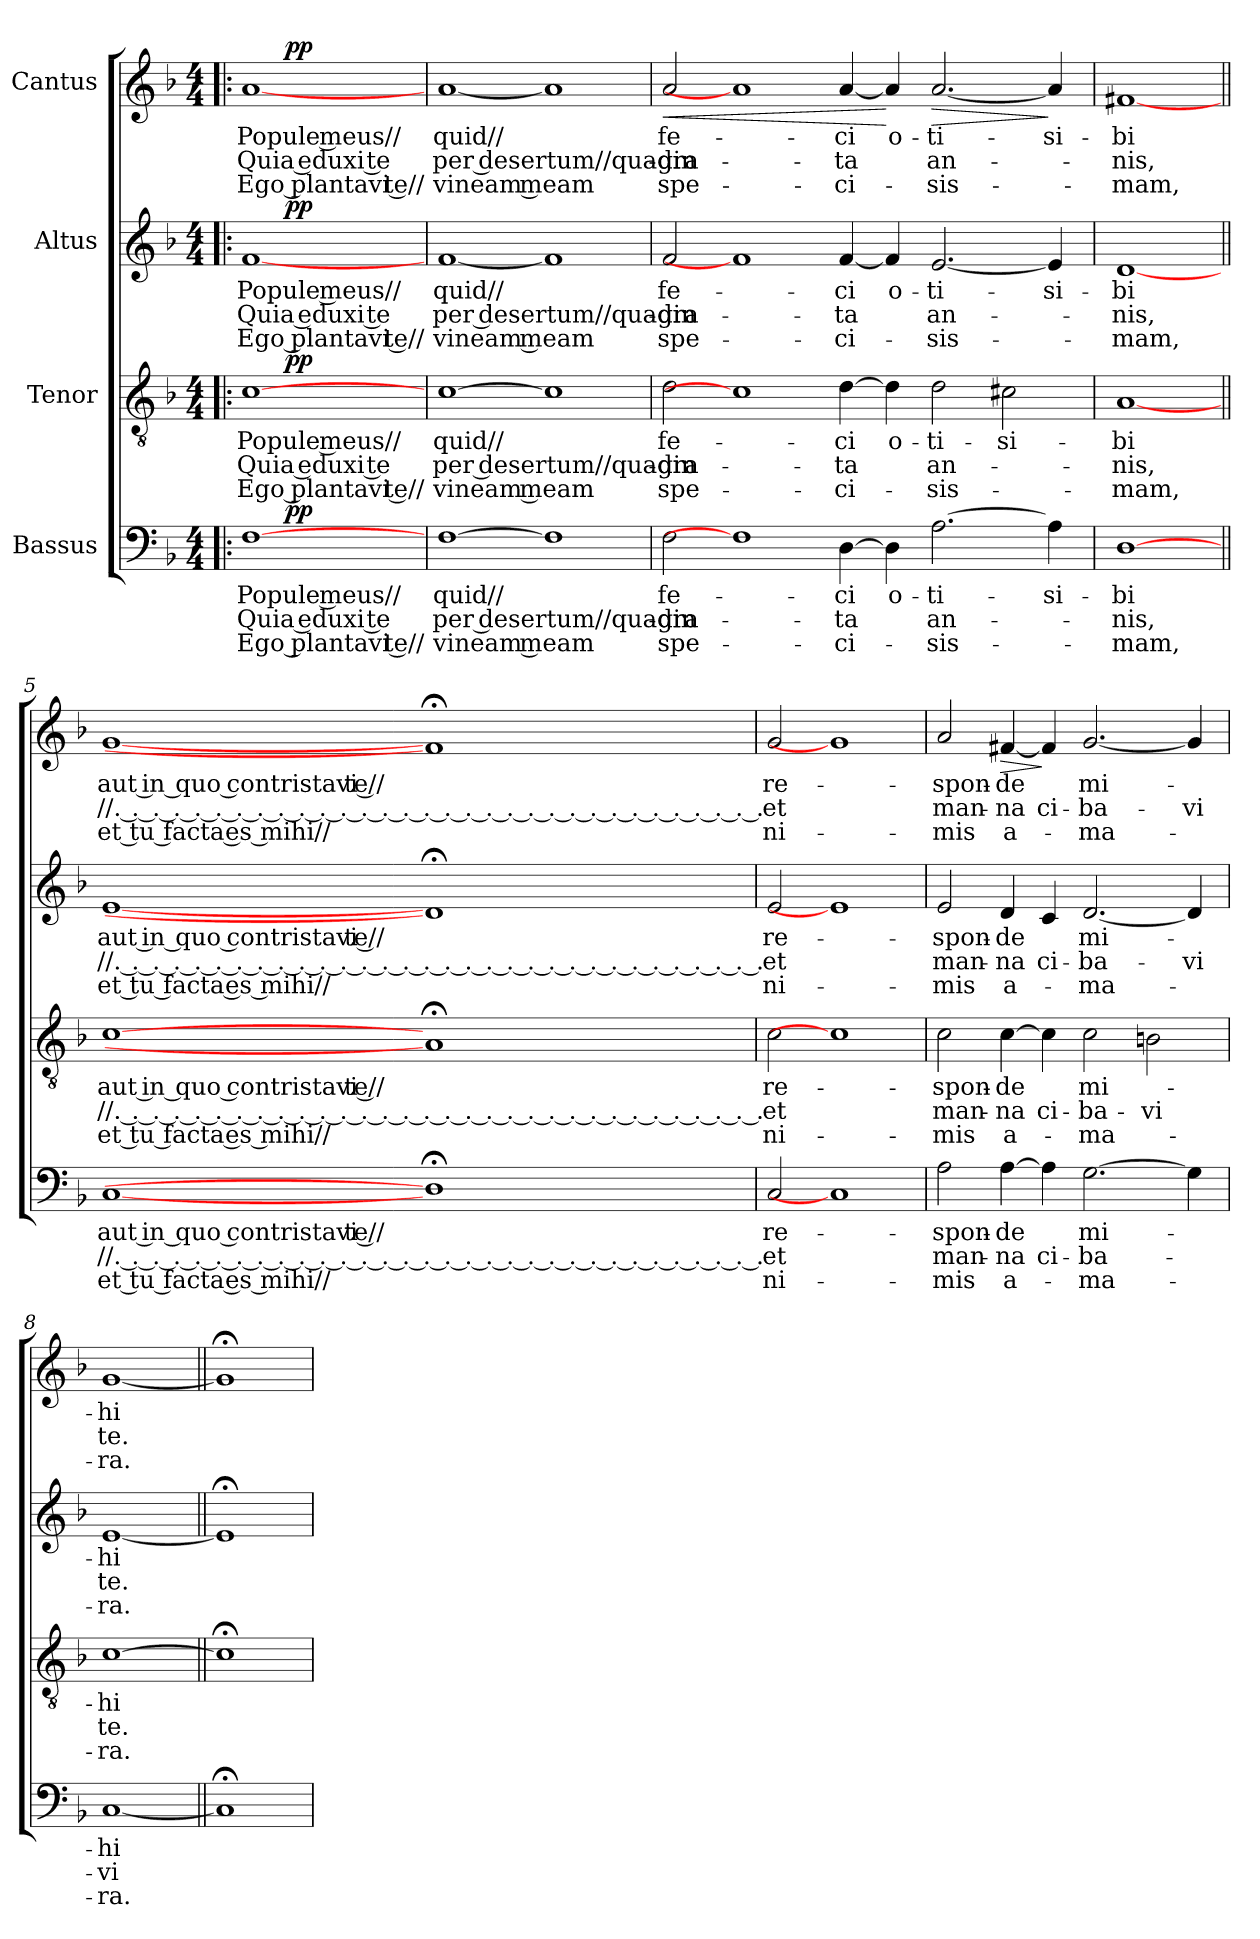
**kern	**text	**text	**text	**dynam	**kern	**text	**text	**text	**dynam	**kern	**text	**text	**text	**dynam	**kern	**text	**text	**text	**dynam
*part4	*part4	*part4	*part4	*part4	*part3	*part3	*part3	*part3	*part3	*part2	*part2	*part2	*part2	*part2	*part1	*part1	*part1	*part1	*part1
*staff4	*staff4	*staff4	*staff4	*staff4	*staff3	*staff3	*staff3	*staff3	*staff3	*staff2	*staff2	*staff2	*staff2	*staff2	*staff1	*staff1	*staff1	*staff1	*staff1
*I"Bassus	*	*	*	*	*I"Tenor	*	*	*	*	*I"Altus	*	*	*	*	*I"Cantus	*	*	*	*
*clefF4	*	*	*	*	*clefGv2	*	*	*	*	*clefG2	*	*	*	*	*clefG2	*	*	*	*
*k[b-]	*	*	*	*	*k[b-]	*	*	*	*	*k[b-]	*	*	*	*	*k[b-]	*	*	*	*
*F:	*	*	*	*	*F:	*	*	*	*	*F:	*	*	*	*	*F:	*	*	*	*
*M4/4	*	*	*	*	*M4/4	*	*	*	*	*M4/4	*	*	*	*	*M4/4	*	*	*	*
=1!|:	=1!|:	=1!|:	=1!|:	=1!|:	=1!|:	=1!|:	=1!|:	=1!|:	=1!|:	=1!|:	=1!|:	=1!|:	=1!|:	=1!|:	=1!|:	=1!|:	=1!|:	=1!|:	=1!|:
!	!LO:LY:a	!LO:LY:a	!LO:LY:a	!	!	!LO:LY:b	!LO:LY:b	!LO:LY:b	!	!	!LO:LY:a	!LO:LY:a	!LO:LY:a	!	!	!LO:LY:b	!LO:LY:b	!LO:LY:b	!
*^	*	*	*	*	*^	*	*	*	*	*^	*	*	*	*	*^	*	*	*	*
[1F	8ryy	Popule meus//	Quia eduxi te	Ego plantavi te//	.	[1c	8ryy	Popule meus//	Quia eduxi te	Ego plantavi te//	.	[1f	8ryy	Popule meus//	Quia eduxi te	Ego plantavi te//	.	[1a	8ryy	Popule meus//	Quia eduxi te	Ego plantavi te//	.
.	32ryy	.	.	.	.	.	32ryy	.	.	.	.	.	32ryy	.	.	.	.	.	32ryy	.	.	.	.
!	!	!	!	!	!LO:DY:b	!	!	!	!	!	!LO:DY:b	!	!	!	!	!	!LO:DY:b	!	!	!	!	!	!LO:DY:b
.	2ryy	.	.	.	pp	.	2ryy	.	.	.	pp	.	2ryy	.	.	.	pp	.	2ryy	.	.	.	pp
.	4ryy	.	.	.	.	.	4ryy	.	.	.	.	.	4ryy	.	.	.	.	.	4ryy	.	.	.	.
.	16.ryy	.	.	.	.	.	16.ryy	.	.	.	.	.	16.ryy	.	.	.	.	.	16.ryy	.	.	.	.
=2	=2	=2	=2	=2	=2	=2	=2	=2	=2	=2	=2	=2	=2	=2	=2	=2	=2	=2	=2	=2	=2	=2	=2
!	!	!LO:LY:a	!LO:LY:a	!LO:LY:a	!	!	!	!LO:LY:b	!LO:LY:b	!LO:LY:b	!	!	!	!LO:LY:a	!LO:LY:a	!LO:LY:a	!	!	!	!LO:LY:b	!LO:LY:b	!LO:LY:b	!
*v	*v	*	*	*	*	*	*	*	*	*	*	*v	*v	*	*	*	*	*v	*v	*	*	*	*
*	*	*	*	*	*v	*v	*	*	*	*	*	*	*	*	*	*	*	*	*	*
[1F	quid//	per desertum//quadra-	vineam meam	.	[1c	quid//	per desertum//quadra-	vineam meam	.	[1f	quid//	per desertum//quadra-	vineam meam	.	[1a	quid//	per desertum//quadra-	vineam meam	.
1F]	.	.	.	.	1c]	.	.	.	.	1f]	.	.	.	.	1a]	.	.	.	.
=3	=3	=3	=3	=3	=3	=3	=3	=3	=3	=3	=3	=3	=3	=3	=3	=3	=3	=3	=3
!	!LO:LY:a	!LO:LY:a	!LO:LY:a	!	!	!LO:LY:b	!LO:LY:b	!LO:LY:b	!	!	!LO:LY:a	!LO:LY:a	!LO:LY:a	!	!	!LO:LY:b	!LO:LY:b	!LO:LY:b	!LO:HP:b
2F\	fe-	-gin-	spe-	.	2d\	fe-	-gin-	spe-	.	2f/	fe-	-gin-	spe-	.	2a/	fe-	-gin-	spe-	<
1F]	.	.	.	.	1c]	.	.	.	.	1f]	.	.	.	.	1a]	.	.	.	.
!	!LO:LY:a	!LO:LY:a	!LO:LY:a	!	!	!LO:LY:b	!LO:LY:b	!LO:LY:b	!	!	!LO:LY:a	!LO:LY:a	!LO:LY:a	!	!	!LO:LY:b	!LO:LY:b	!LO:LY:b	!
[>4D\	-ci	-ta	-ci-	.	[>4d\	-ci	-ta	-ci-	.	[<4f/	-ci	-ta	-ci-	.	[<4a/	-ci	-ta	-ci-	.
!	!LO:LY:a	!	!	!	!	!LO:LY:b	!	!	!	!	!LO:LY:a	!	!	!	!	!LO:LY:b	!	!	!
4D\]	o-	.	.	.	4d\]	o-	.	.	.	4f/]	o-	.	.	.	4a/]	o-	.	.	[
!	!LO:LY:a	!LO:LY:a	!LO:LY:a	!	!	!LO:LY:b	!LO:LY:b	!LO:LY:b	!	!	!LO:LY:a	!LO:LY:a	!LO:LY:a	!	!	!LO:LY:b	!LO:LY:b	!LO:LY:b	!LO:HP:b
[>2.A\	-ti-	an-	-sis-	.	2d\	-ti-	an-	-sis-	.	[<2.e/	-ti-	an-	-sis-	.	[<2.a/	-ti-	an-	-sis-	>
!	!	!	!	!	!	!LO:LY:b	!	!	!	!	!	!	!	!	!	!	!	!	!
.	.	.	.	.	2c#X\	-si-	.	.	.	.	.	.	.	.	.	.	.	.	.
!	!LO:LY:a	!	!	!	!	!	!	!	!	!	!LO:LY:a	!	!	!	!	!LO:LY:b	!	!	!
4A\]	-si-	.	.	.	.	.	.	.	.	4e/]	-si-	.	.	.	4a/]	-si-	.	.	]
=4	=4	=4	=4	=4	=4	=4	=4	=4	=4	=4	=4	=4	=4	=4	=4	=4	=4	=4	=4
!	!LO:LY:a:rj	!LO:LY:a:rj	!LO:LY:a:rj	!	!	!LO:LY:b:rj	!LO:LY:b:rj	!LO:LY:b:rj	!	!	!LO:LY:a:rj	!LO:LY:a:rj	!LO:LY:a:rj	!	!	!LO:LY:b:rj	!LO:LY:b:rj	!LO:LY:b:rj	!
[1D	-bi	-nis,	-mam,	.	[1A	-bi	-nis,	-mam,	.	[1d	-bi	-nis,	-mam,	.	[1f#X	-bi	-nis,	-mam,	.
=5||	=5||	=5||	=5||	=5||	=5||	=5||	=5||	=5||	=5||	=5||	=5||	=5||	=5||	=5||	=5||	=5||	=5||	=5||	=5||
!	!LO:LY:a	!LO:LY:a	!LO:LY:a	!	!	!LO:LY:b	!LO:LY:b	!LO:LY:b	!	!	!LO:LY:a	!LO:LY:a	!LO:LY:a	!	!	!LO:LY:b	!LO:LY:b	!LO:LY:b	!
[1C	aut in quo contristavi te//	//. . . . . . . . . . . . . . . . . . . . . . . . . . . . . . . .	et tu facta es mihi//	.	[1c	aut in quo contristavi te//	//. . . . . . . . . . . . . . . . . . . . . . . . . . . . . . . .	et tu facta es mihi//	.	[1e	aut in quo contristavi te//	//. . . . . . . . . . . . . . . . . . . . . . . . . . . . . . . .	et tu facta es mihi//	.	[1g	aut in quo contristavi te//	//. . . . . . . . . . . . . . . . . . . . . . . . . . . . . . . .	et tu facta es mihi//	.
1D;<]	.	.	.	.	1A;]	.	.	.	.	1d;]	.	.	.	.	1f#;]	.	.	.	.
!!LO:LB:g=z
=6	=6	=6	=6	=6	=6	=6	=6	=6	=6	=6	=6	=6	=6	=6	=6	=6	=6	=6	=6
!	!LO:LY:a	!LO:LY:a	!LO:LY:a	!	!	!LO:LY:b	!LO:LY:b	!LO:LY:b	!	!	!LO:LY:a	!LO:LY:a	!LO:LY:a	!	!	!LO:LY:b	!LO:LY:b	!LO:LY:b	!
2C/	re-	et	ni-	.	2c\	re-	et	ni-	.	2e/	re-	et	ni-	.	2g/	re-	et	ni-	.
1C]	.	.	.	.	1c]	.	.	.	.	1e]	.	.	.	.	1g]	.	.	.	.
=7	=7	=7	=7	=7	=7	=7	=7	=7	=7	=7	=7	=7	=7	=7	=7	=7	=7	=7	=7
!	!LO:LY:a	!LO:LY:a	!LO:LY:a	!	!	!LO:LY:b	!LO:LY:b	!LO:LY:b	!	!	!LO:LY:a	!LO:LY:a	!LO:LY:a	!	!	!LO:LY:b	!LO:LY:b	!LO:LY:b	!
2A\	-spon-	man-	-mis	.	2c\	-spon-	man-	-mis	.	2e/	-spon-	man-	-mis	.	2a/	-spon-	man-	-mis	.
!	!LO:LY:a	!LO:LY:a	!LO:LY:a	!	!	!LO:LY:b	!LO:LY:b	!LO:LY:b	!	!	!LO:LY:a	!LO:LY:a	!LO:LY:a	!	!	!LO:LY:b	!LO:LY:b	!LO:LY:b	!LO:HP:b
[>4A\	-de	-na	a-	.	[>4c\	-de	-na	a-	.	4d/	-de	-na	a-	.	[<4f#X/	-de	-na	a-	>
!	!	!LO:LY:a	!	!	!	!	!LO:LY:b	!	!	!	!	!LO:LY:a	!	!	!	!	!LO:LY:b	!	!
4A\]	.	ci-	.	.	4c\]	.	ci-	.	.	4c/	.	ci-	.	.	4f#/]	.	ci-	.	]
!	!LO:LY:a	!LO:LY:a	!LO:LY:a	!	!	!LO:LY:b	!LO:LY:b	!LO:LY:b	!	!	!LO:LY:a	!LO:LY:a	!LO:LY:a	!	!	!LO:LY:b	!LO:LY:b	!LO:LY:b	!
[>2.G\	mi-	-ba-	-ma-	.	2c\	mi-	-ba-	-ma-	.	[<2.d/	mi-	-ba-	-ma-	.	[<2.g/	mi-	-ba-	-ma-	.
!	!	!	!	!	!	!	!LO:LY:b	!	!	!	!	!	!	!	!	!	!	!	!
.	.	.	.	.	2Bn\	.	-vi	.	.	.	.	.	.	.	.	.	.	.	.
!	!	!	!	!	!	!	!	!	!	!	!	!LO:LY:a	!	!	!	!	!LO:LY:b	!	!
4G\]	.	.	.	.	.	.	.	.	.	4d/]	.	-vi	.	.	4g/]	.	-vi	.	.
=8	=8	=8	=8	=8	=8	=8	=8	=8	=8	=8	=8	=8	=8	=8	=8	=8	=8	=8	=8
!	!LO:LY:a:rj	!LO:LY:a:rj	!LO:LY:a:rj	!	!	!LO:LY:b:rj	!LO:LY:b:rj	!LO:LY:b:rj	!	!	!LO:LY:a:rj	!LO:LY:a:rj	!LO:LY:a:rj	!	!	!LO:LY:b:rj	!LO:LY:b:rj	!LO:LY:b:rj	!
[1C	-hi	-vi	-ra.	.	[1c	-hi	te.	-ra.	.	[1e	-hi	te.	-ra.	.	[1g	-hi	te.	-ra.	.
=9||	=9||	=9||	=9||	=9||	=9||	=9||	=9||	=9||	=9||	=9||	=9||	=9||	=9||	=9||	=9||	=9||	=9||	=9||	=9||
1C;]	.	.	.	.	1c;<]	.	.	.	.	1e;]	.	.	.	.	1g;]	.	.	.	.
=	=	=	=	=	=	=	=	=	=	=	=	=	=	=	=	=	=	=	=
*-	*-	*-	*-	*-	*-	*-	*-	*-	*-	*-	*-	*-	*-	*-	*-	*-	*-	*-	*-
